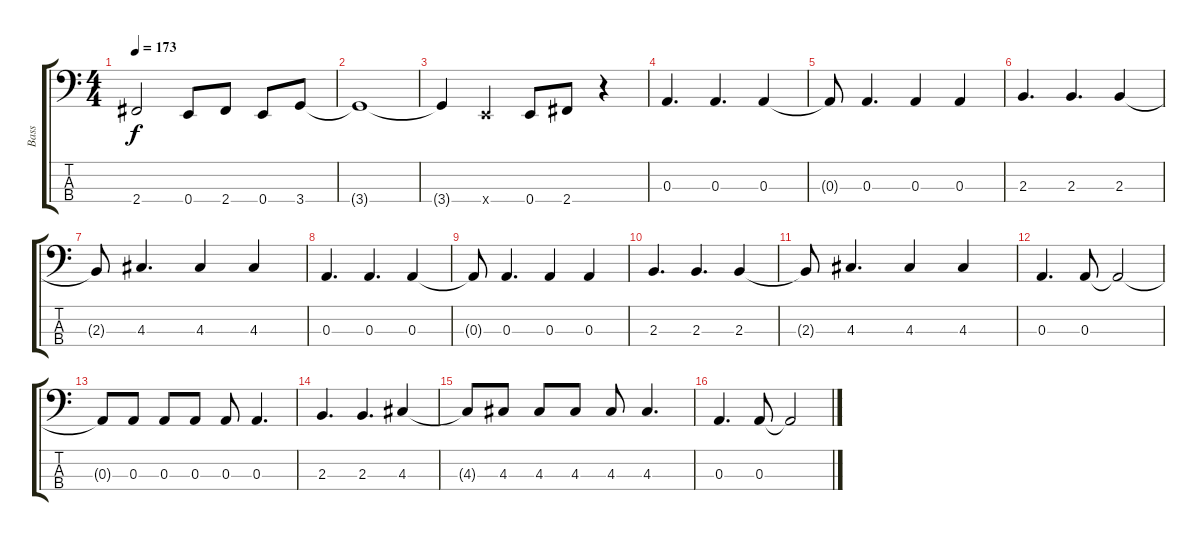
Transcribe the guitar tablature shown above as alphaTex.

\track ("Bass" "Bass") {instrument electricbassfinger}
\staff {score tabs}
\tuning (G2 D2 A1 E1) {hide}
\ts (4 4)
\tempo 173
\clef f4
\ks c
2.4{t}.2{dy f} 0.4.8 2.4.8 0.4.8 3.4.8 |
3.4{t}.1 |
3.4{t}.4 0.4{x}.4 0.4.8 2.4.8 r.4 |
0.3.4{d} 0.3.4{d} 0.3.4 |
0.3{t}.8 0.3.4{d} 0.3.4 0.3.4 |
2.3.4{d} 2.3.4{d} 2.3.4 |
2.3{t}.8 4.3.4{d} 4.3.4 4.3.4 |
0.3.4{d} 0.3.4{d} 0.3.4 |
0.3{t}.8 0.3.4{d} 0.3.4 0.3.4 |
2.3.4{d} 2.3.4{d} 2.3.4 |
2.3{t}.8 4.3.4{d} 4.3.4 4.3.4 |
0.3.4{d} 0.3.8 0.3{t}.2 |
0.3{t}.8 0.3.8 0.3.8 0.3.8 0.3.8 0.3.4{d} |
2.3.4{d} 2.3.4{d} 4.3.4 |
4.3{t}.8 4.3.8 4.3.8 4.3.8 4.3.8 4.3.4{d} |
0.3.4{d} 0.3.8 0.3{t}.2
